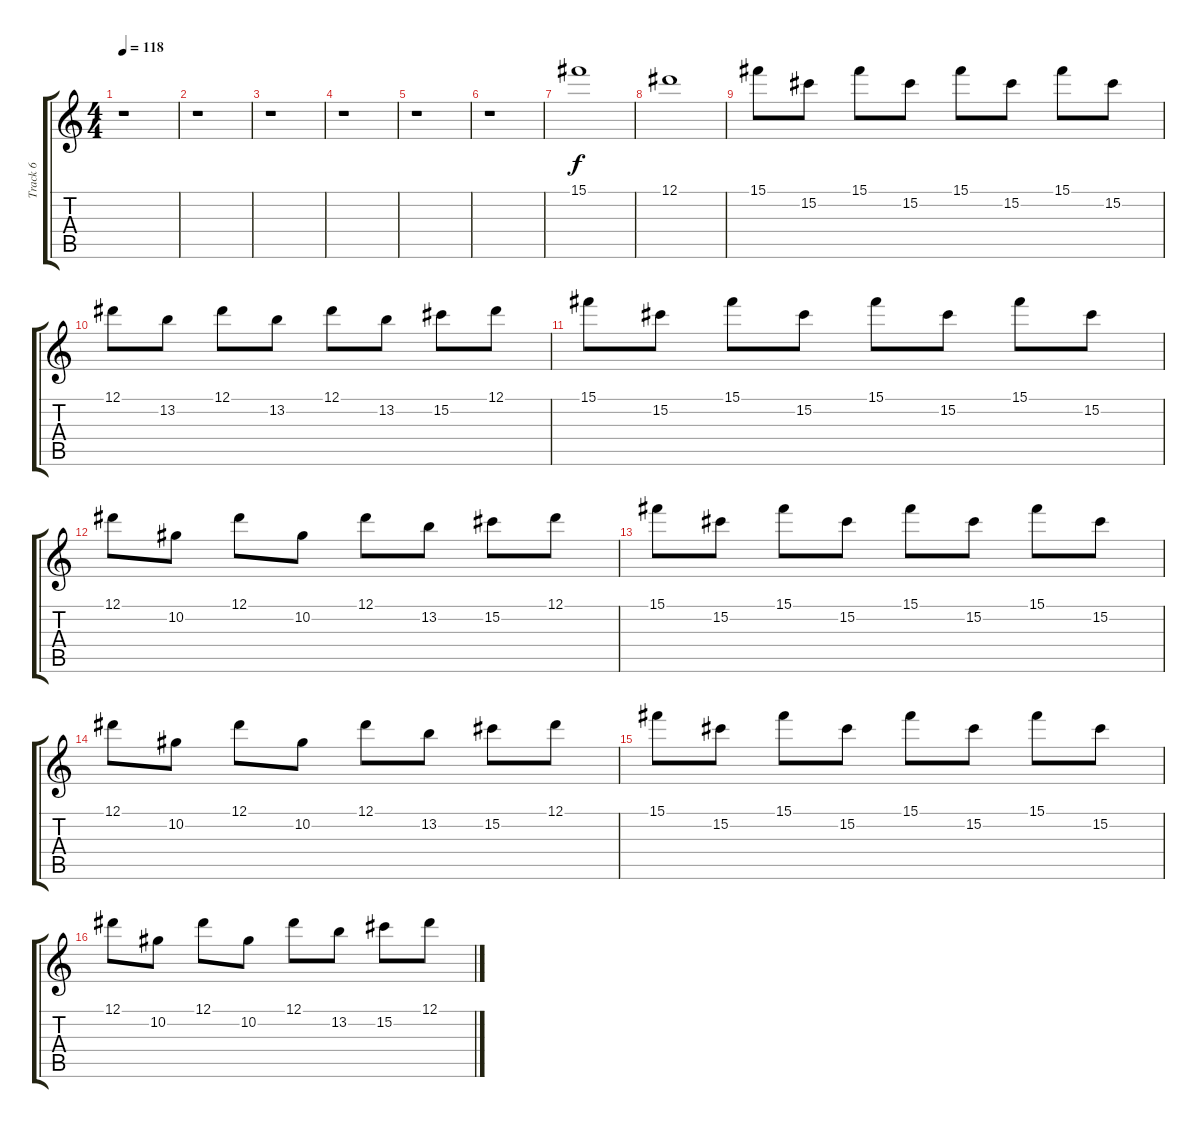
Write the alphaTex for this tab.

\track ("Track 6" "Track 6") {instrument overdrivenguitar}
\staff {score tabs}
\tuning (Eb4 Bb3 Gb3 Db3 Ab2 Eb2) {hide}
\ts (4 4)
\tempo 118
\clef g2
\ks c
r.1{dy ff} |
r.1 |
r.1 |
r.1 |
r.1 |
r.1 |
15.1.1{dy f} |
12.1.1 |
15.1.8 15.2.8 15.1.8 15.2.8 15.1.8 15.2.8 15.1.8 15.2.8 |
12.1.8 13.2.8 12.1.8 13.2.8 12.1.8 13.2.8 15.2.8 12.1.8 |
15.1.8 15.2.8 15.1.8 15.2.8 15.1.8 15.2.8 15.1.8 15.2.8 |
12.1.8 10.2.8 12.1.8 10.2.8 12.1.8 13.2.8 15.2.8 12.1.8 |
15.1.8 15.2.8 15.1.8 15.2.8 15.1.8 15.2.8 15.1.8 15.2.8 |
12.1.8 10.2.8 12.1.8 10.2.8 12.1.8 13.2.8 15.2.8 12.1.8 |
15.1.8 15.2.8 15.1.8 15.2.8 15.1.8 15.2.8 15.1.8 15.2.8 |
12.1.8 10.2.8 12.1.8 10.2.8 12.1.8 13.2.8 15.2.8 12.1.8
